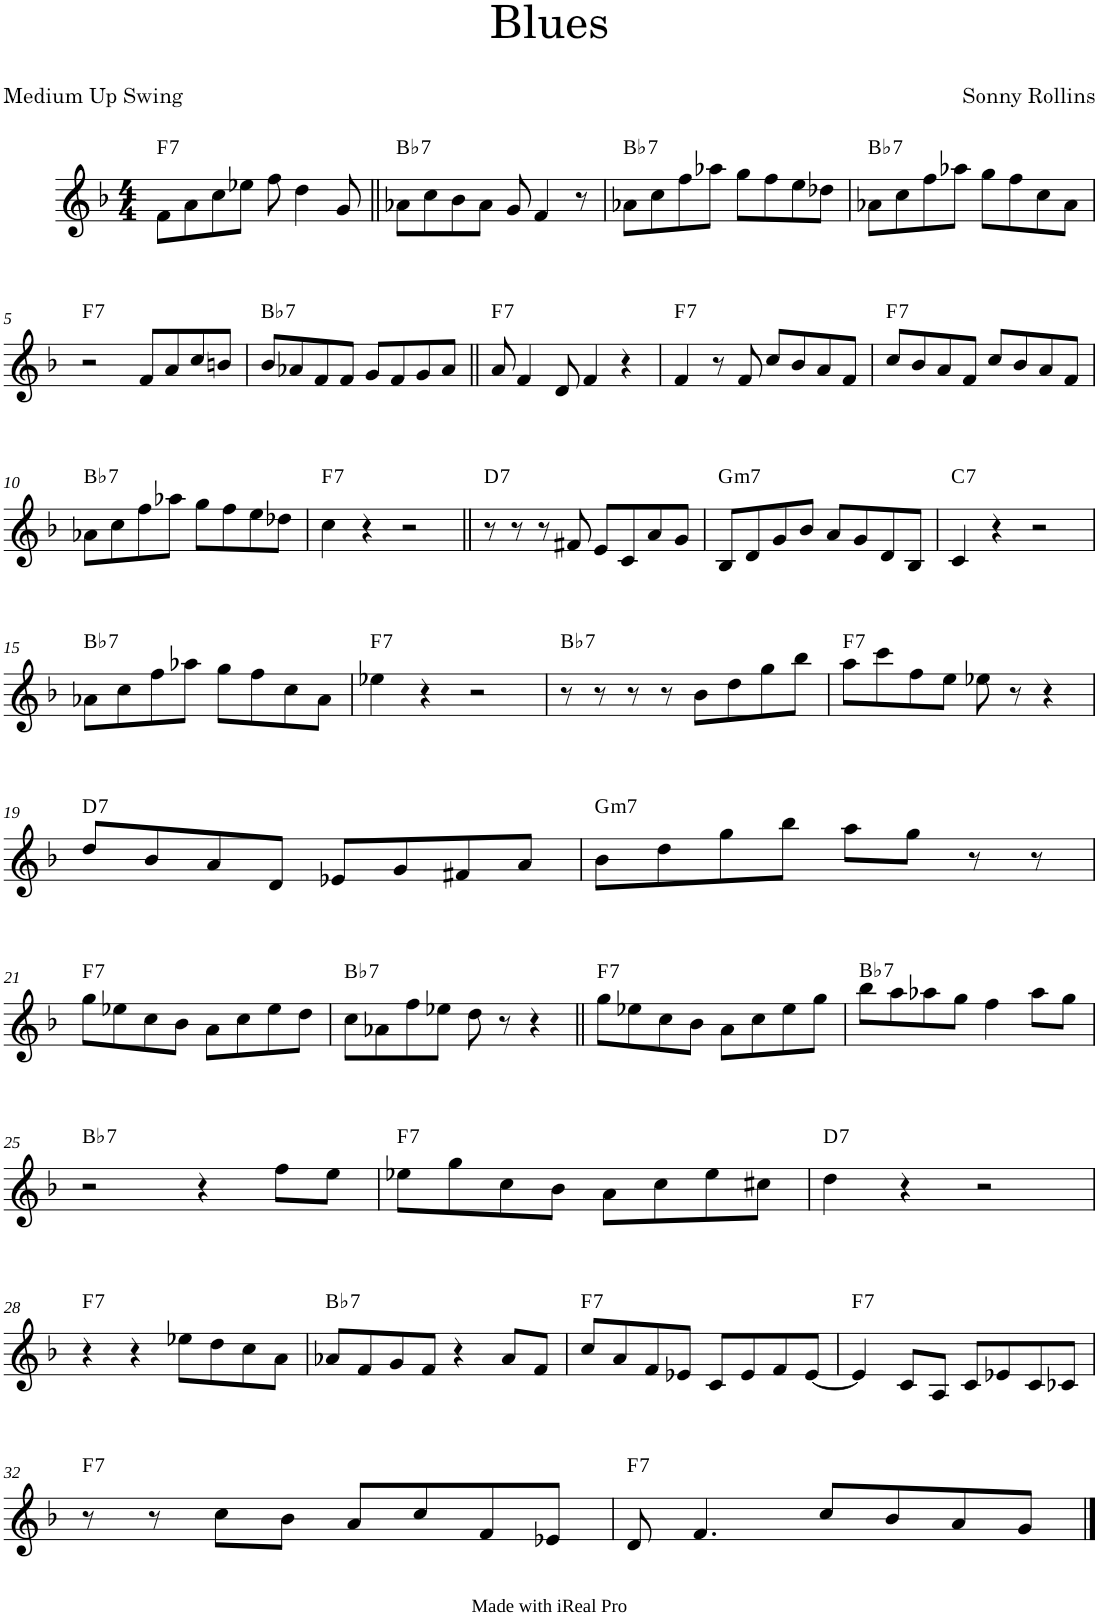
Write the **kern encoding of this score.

**kern	**harte
*part1	*part1
*staff1	*
*I"Lead sheet	*
*clefG2	*
*k[b-]	*
*F:	*
*M4/4	*
=1	=1
!	!LO:H:kt=7
8f\L	F:7
8a\	.
8cc\	.
8ee-X\J	.
8ff\	.
4dd\	.
8g/	.
=2||	=2||
!	!LO:H:kt=7
8a-X\L	Bb:7
8cc\	.
8b-\	.
8a-\J	.
8g/	.
4f/	.
8r	.
=3	=3
!	!LO:H:kt=7
8a-X\L	Bb:7
8cc\	.
8ff\	.
8aa-X\J	.
8gg\L	.
8ff\	.
8ee\	.
8dd-X\J	.
=4	=4
!	!LO:H:kt=7
8a-X\L	Bb:7
8cc\	.
8ff\	.
8aa-X\J	.
8gg\L	.
8ff\	.
8cc\	.
8a-\J	.
!!LO:LB:g=z
=5	=5
!	!LO:H:kt=7
2r	F:7
8f/L	.
8a/	.
8cc/	.
8bn/J	.
=6	=6
!	!LO:H:kt=7
8b-/L	Bb:7
8a-X/	.
8f/	.
8f/J	.
8g/L	.
8f/	.
8g/	.
8a-/J	.
=7||	=7||
!	!LO:H:kt=7
8a/	F:7
4f/	.
8d/	.
4f/	.
4r	.
=8	=8
!	!LO:H:kt=7
4f/	F:7
8r	.
8f/	.
8cc/L	.
8b-/	.
8a/	.
8f/J	.
=9	=9
!	!LO:H:kt=7
8cc/L	F:7
8b-/	.
8a/	.
8f/J	.
8cc/L	.
8b-/	.
8a/	.
8f/J	.
!!LO:LB:g=z
=10	=10
!	!LO:H:kt=7
8a-X\L	Bb:7
8cc\	.
8ff\	.
8aa-X\J	.
8gg\L	.
8ff\	.
8ee\	.
8dd-X\J	.
=11	=11
!	!LO:H:kt=7
4cc\	F:7
4r	.
2r	.
=12||	=12||
!	!LO:H:kt=7
8r	D:7
8r	.
8r	.
8f#X/	.
8e/L	.
8c/	.
8a/	.
8g/J	.
=13	=13
!	!LO:H:kt=m7
8B-/L	G:min7
8d/	.
8g/	.
8b-/J	.
8a/L	.
8g/	.
8d/	.
8B-/J	.
=14	=14
!	!LO:H:kt=7
4c/	C:7
4r	.
2r	.
!!LO:LB:g=z
=15	=15
!	!LO:H:kt=7
8a-X\L	Bb:7
8cc\	.
8ff\	.
8aa-X\J	.
8gg\L	.
8ff\	.
8cc\	.
8a-\J	.
=16	=16
!	!LO:H:kt=7
4ee-X\	F:7
4r	.
2r	.
=17	=17
!	!LO:H:kt=7
8r	Bb:7
8r	.
8r	.
8r	.
8b-\L	.
8dd\	.
8gg\	.
8bb-\J	.
=18	=18
!	!LO:H:kt=7
8aa\L	F:7
8ccc\	.
8ff\	.
8ee\J	.
8ee-X\	.
8r	.
4r	.
!!LO:LB:g=z
=19	=19
!	!LO:H:kt=7
8dd/L	D:7
8b-/	.
8a/	.
8d/J	.
8e-X/L	.
8g/	.
8f#X/	.
8a/J	.
=20	=20
!	!LO:H:kt=m7
8b-\L	G:min7
8dd\	.
8gg\	.
8bb-\J	.
8aa\L	.
8gg\J	.
8r	.
8r	.
!!LO:LB:g=z
=21	=21
!	!LO:H:kt=7
8gg\L	F:7
8ee-X\	.
8cc\	.
8b-\J	.
8a\L	.
8cc\	.
8ee-\	.
8dd\J	.
=22	=22
!	!LO:H:kt=7
8cc\L	Bb:7
8a-X\	.
8ff\	.
8ee-X\J	.
8dd\	.
8r	.
4r	.
=23||	=23||
!	!LO:H:kt=7
8gg\L	F:7
8ee-X\	.
8cc\	.
8b-\J	.
8a\L	.
8cc\	.
8ee-\	.
8gg\J	.
=24	=24
!	!LO:H:kt=7
8bb-\L	Bb:7
8aa\	.
8aa-X\	.
8gg\J	.
4ff\	.
8aa-\L	.
8gg\J	.
!!LO:LB:g=z
=25	=25
!	!LO:H:kt=7
2r	Bb:7
4r	.
8ff\L	.
8ee\J	.
=26	=26
!	!LO:H:kt=7
8ee-X\L	F:7
8gg\	.
8cc\	.
8b-\J	.
8a\L	.
8cc\	.
8ee-\	.
8cc#X\J	.
=27	=27
!	!LO:H:kt=7
4dd\	D:7
4r	.
2r	.
!!LO:LB:g=z
=28	=28
!	!LO:H:kt=7
4r	F:7
4r	.
8ee-X\L	.
8dd\	.
8cc\	.
8a\J	.
=29	=29
!	!LO:H:kt=7
8a-X/L	Bb:7
8f/	.
8g/	.
8f/J	.
4r	.
8a-/L	.
8f/J	.
=30	=30
!	!LO:H:kt=7
8cc/L	F:7
8a/	.
8f/	.
8e-X/J	.
8c/L	.
8e-/	.
8f/	.
[8e-/J	.
=31	=31
!	!LO:H:kt=7
4e-/]	F:7
8c/L	.
8A/J	.
8c/L	.
8e-X/	.
8c/	.
8c-X/J	.
!!LO:LB:g=z
=32	=32
!	!LO:H:kt=7
8r	F:7
8r	.
8cc\L	.
8b-\J	.
8a/L	.
8cc/	.
8f/	.
8e-X/J	.
=33	=33
!	!LO:H:kt=7
8d/	F:7
4.f/	.
8cc/L	.
8b-/	.
8a/	.
8g/J	.
==	==
*-	*-
